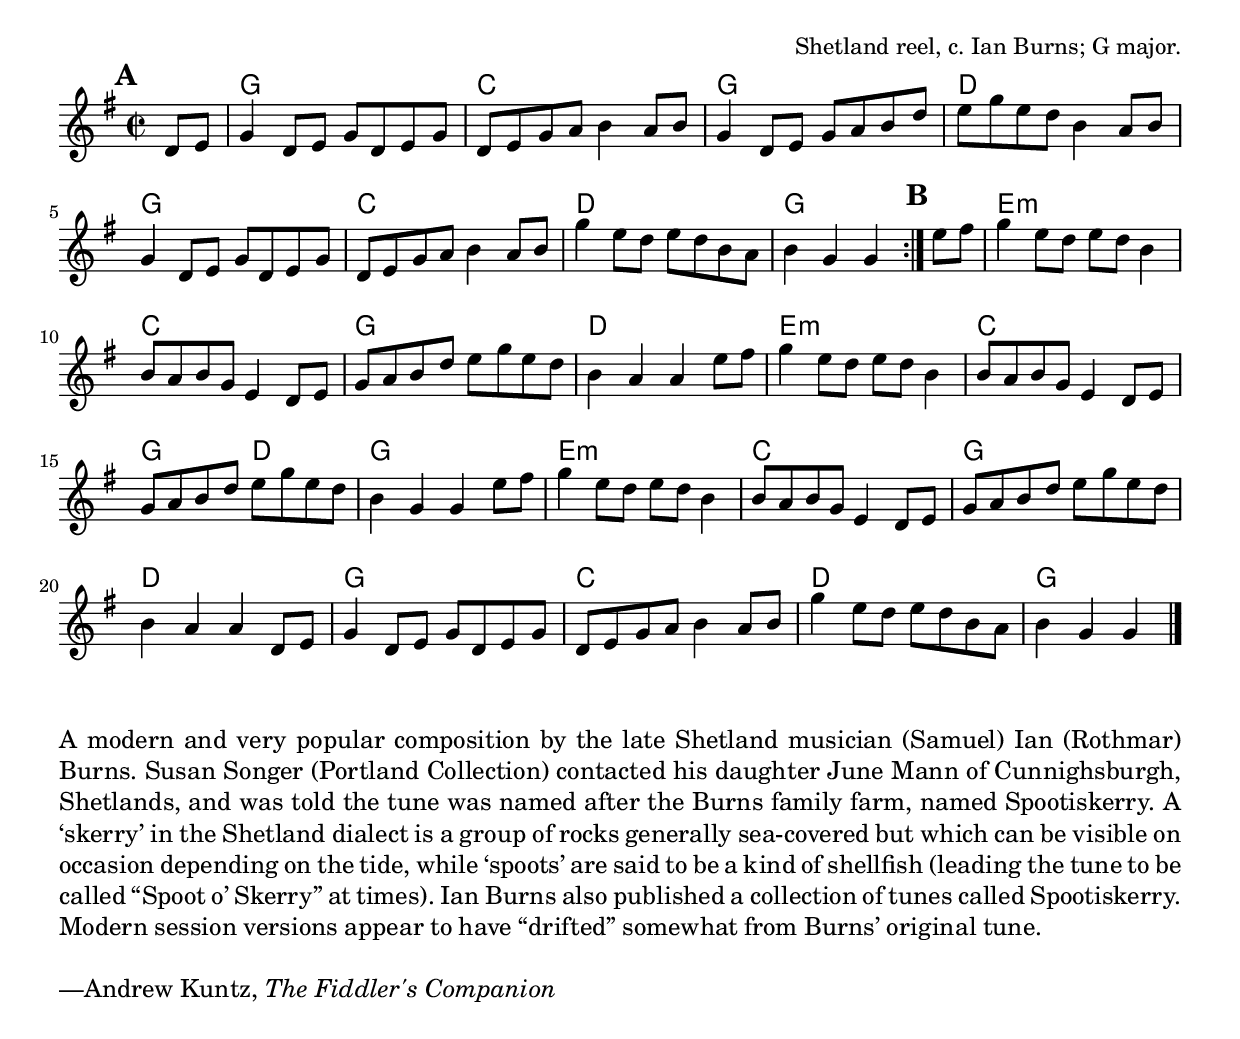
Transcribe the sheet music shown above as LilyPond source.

\version "2.18.2"

\include "util.ly"

\tocItem \markup "Spootiskerry"

\score {
  <<
    \relative d' {
      \time 2/2
      \key g \major

      % A
      \repeat volta 2 {
        \mark \default
        \partial 4 d8 e |
        g4 d8 e g d e g |
        d8 e g a b4 a8 b |
        g4 d8 e g a b d |
        e8 g e d b4 a8 b |

        g4 d8 e g d e g |
        d e g a b4 a8 b |
        g'4 e8 d e d b a |
        b4 g g
      }


      % B
      \mark \default
      e'8 fis |
      g4 e8 d e d b4 |
      b8 a b g e4 d8 e |
      g8 a b d e g e d |
      b4 a a e'8 fis |

      g4 e8 d e d b4 |
      b8 a b g e4 d8 e |
      g8 a b d e g e d |
      b4 g g e'8 fis |

      g4 e8 d e d b4 |
      b8 a b g e4 d8 e |
      g8 a b d e g e d |
      b4 a a d,8 e |

      g4 d8 e g d e g |
      d e g a b4 a8 b |
      g'4 e8 d e d b a |
      b4 g g \bar "|."
    }

    \new ChordNames {
      \chordmode {
        \time 2/2

        % A
        \repeat volta 2 {
          \partial 4 s4 |
          g1 | c1 | g1 | d1 |
          g1 | c1 | d1 | g4 s2
        }


        % B
        s4 | e1:m | c1 | g1 | d1 |
        e1:m | c1 | g2 d2 | g1 |
        e1:m | c1 | g1 | d1 |
        g1 | c1 | d1 | g4 s2
      }
    }
  >>
  \header {
    title = "Spootiskerry"
    opus = "Shetland reel, c. Ian Burns; G major."
  }
  \layout{indent=0}
}

\markuplist {
  \paragraph {
    A modern and very popular composition by the late Shetland musician (Samuel) Ian (Rothmar) Burns.
    Susan Songer (Portland Collection) contacted his daughter June Mann of Cunnighsburgh, Shetlands,
    and was told the tune was named after the Burns family farm, named Spootiskerry.
    A ‘skerry’ in the Shetland dialect is a group of rocks generally sea-covered but which can be
    visible on occasion depending on the tide, while ‘spoots’ are said to be a kind of shellfish
    (leading the tune to be called “Spoot o’ Skerry” at times). Ian Burns also published a collection
    of tunes called Spootiskerry. Modern session versions appear to have “drifted” somewhat from Burns’
    original tune.
  }
  \paragraph {
    —Andrew Kuntz, \italic "The Fiddler's Companion"
  }
}